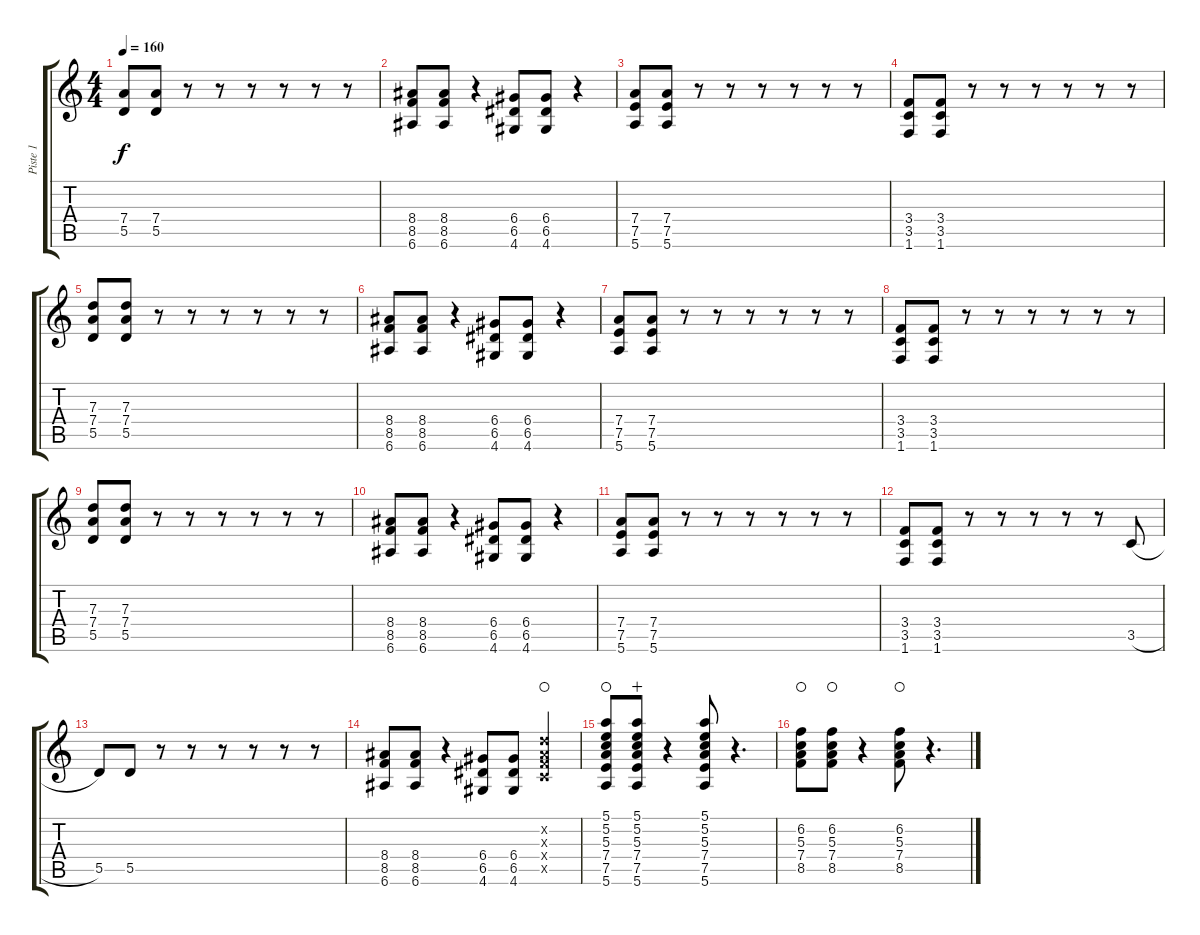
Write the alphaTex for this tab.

\track ("Piste 1" "Piste 1") {instrument overdrivenguitar}
\staff {score tabs}
\tuning (E4 B3 G3 D3 A2 E2) {hide}
\ts (4 4)
\tempo 160
\clef g2
\ks c
(7.4 5.5).8{dy f} (7.4 5.5).8 r.8 r.8 r.8 r.8 r.8 r.8 |
(8.4 8.5 6.6).8 (8.4 8.5 6.6).8 r.4 (6.4 6.5 4.6).8 (6.4 6.5 4.6).8 r.4 |
(7.4 7.5 5.6).8 (7.4 7.5 5.6).8 r.8 r.8 r.8 r.8 r.8 r.8 |
(3.4 3.5 1.6).8 (3.4 3.5 1.6).8 r.8 r.8 r.8 r.8 r.8 r.8 |
(7.3 7.4 5.5).8 (7.3 7.4 5.5).8 r.8 r.8 r.8 r.8 r.8 r.8 |
(8.4 8.5 6.6).8 (8.4 8.5 6.6).8 r.4 (6.4 6.5 4.6).8 (6.4 6.5 4.6).8 r.4 |
(7.4 7.5 5.6).8 (7.4 7.5 5.6).8 r.8 r.8 r.8 r.8 r.8 r.8 |
(3.4 3.5 1.6).8 (3.4 3.5 1.6).8 r.8 r.8 r.8 r.8 r.8 r.8 |
(7.3 7.4 5.5).8 (7.3 7.4 5.5).8 r.8 r.8 r.8 r.8 r.8 r.8 |
(8.4 8.5 6.6).8 (8.4 8.5 6.6).8 r.4 (6.4 6.5 4.6).8 (6.4 6.5 4.6).8 r.4 |
(7.4 7.5 5.6).8 (7.4 7.5 5.6).8 r.8 r.8 r.8 r.8 r.8 r.8 |
(3.4 3.5 1.6).8 (3.4 3.5 1.6).8 r.8 r.8 r.8 r.8 r.8 3.5{h}.8 |
5.5.8 5.5.8 r.8 r.8 r.8 r.8 r.8 r.8 |
(8.4 8.5 6.6).8 (8.4 8.5 6.6).8 r.4 (6.4 6.5 4.6).8 (6.4 6.5 4.6).8 (3.2{x} 3.3{x} 3.4{x} 3.5{x}).4{waho} |
(5.1 5.2 5.3 7.4 7.5 5.6).8{waho} (5.1 5.2 5.3 7.4 7.5 5.6).8{wahc} r.4 (5.1 5.2 5.3 7.4 7.5 5.6).8 r.4{d} |
(6.2 5.3 7.4 8.5).8{waho} (6.2 5.3 7.4 8.5).8{waho} r.4 (6.2 5.3 7.4 8.5).8{waho} r.4{d}
